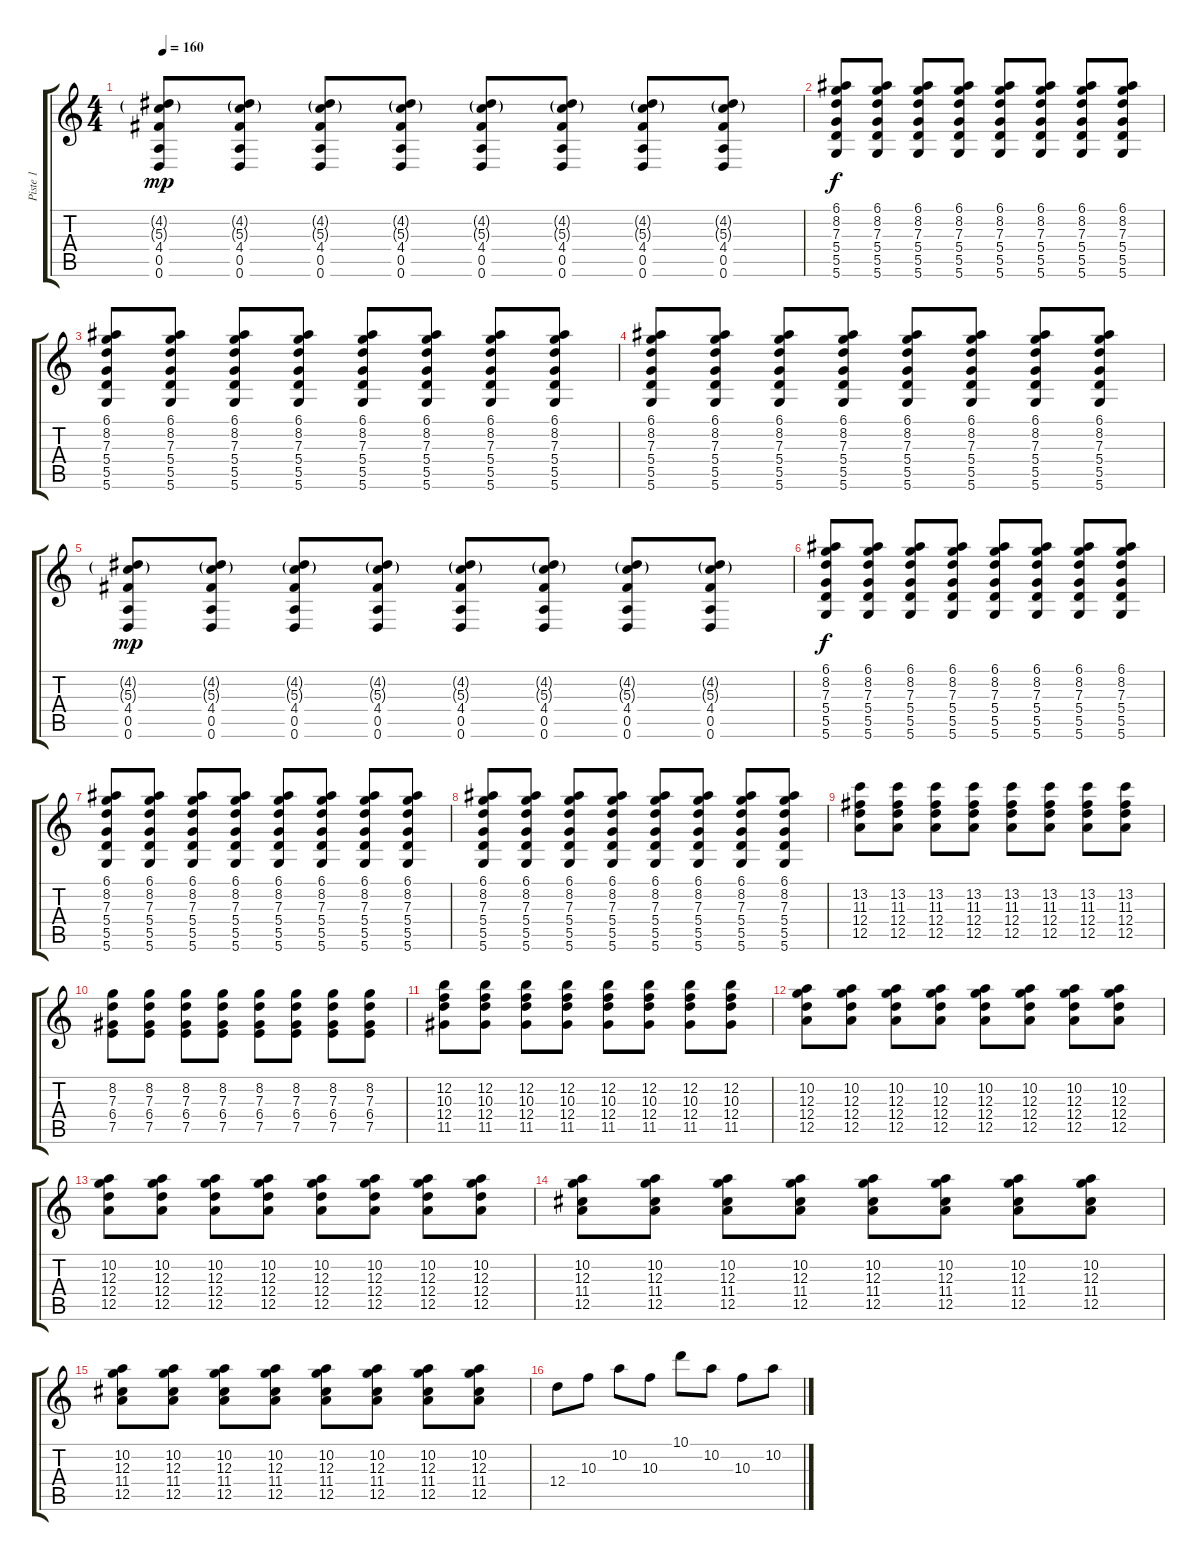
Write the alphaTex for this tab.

\track ("Piste 1" "Piste 1") {instrument overdrivenguitar}
\staff {score tabs}
\tuning (E4 B3 G3 D3 A2 D2) {hide}
\ts (4 4)
\tempo 160
\clef g2
\ks c
(4.2{g} 5.3{g} 4.4 0.5 0.6).8{dy mp} (4.2{g} 5.3{g} 4.4 0.5 0.6).8 (4.2{g} 5.3{g} 4.4 0.5 0.6).8 (4.2{g} 5.3{g} 4.4 0.5 0.6).8 (4.2{g} 5.3{g} 4.4 0.5 0.6).8 (4.2{g} 5.3{g} 4.4 0.5 0.6).8 (4.2{g} 5.3{g} 4.4 0.5 0.6).8 (4.2{g} 5.3{g} 4.4 0.5 0.6).8 |
(6.1 8.2 7.3 5.4 5.5 5.6).8{dy f} (6.1 8.2 7.3 5.4 5.5 5.6).8 (6.1 8.2 7.3 5.4 5.5 5.6).8 (6.1 8.2 7.3 5.4 5.5 5.6).8 (6.1 8.2 7.3 5.4 5.5 5.6).8 (6.1 8.2 7.3 5.4 5.5 5.6).8 (6.1 8.2 7.3 5.4 5.5 5.6).8 (6.1 8.2 7.3 5.4 5.5 5.6).8 |
(6.1 8.2 7.3 5.4 5.5 5.6).8 (6.1 8.2 7.3 5.4 5.5 5.6).8 (6.1 8.2 7.3 5.4 5.5 5.6).8 (6.1 8.2 7.3 5.4 5.5 5.6).8 (6.1 8.2 7.3 5.4 5.5 5.6).8 (6.1 8.2 7.3 5.4 5.5 5.6).8 (6.1 8.2 7.3 5.4 5.5 5.6).8 (6.1 8.2 7.3 5.4 5.5 5.6).8 |
(6.1 8.2 7.3 5.4 5.5 5.6).8 (6.1 8.2 7.3 5.4 5.5 5.6).8 (6.1 8.2 7.3 5.4 5.5 5.6).8 (6.1 8.2 7.3 5.4 5.5 5.6).8 (6.1 8.2 7.3 5.4 5.5 5.6).8 (6.1 8.2 7.3 5.4 5.5 5.6).8 (6.1 8.2 7.3 5.4 5.5 5.6).8 (6.1 8.2 7.3 5.4 5.5 5.6).8 |
(4.2{g} 5.3{g} 4.4 0.5 0.6).8{dy mp} (4.2{g} 5.3{g} 4.4 0.5 0.6).8 (4.2{g} 5.3{g} 4.4 0.5 0.6).8 (4.2{g} 5.3{g} 4.4 0.5 0.6).8 (4.2{g} 5.3{g} 4.4 0.5 0.6).8 (4.2{g} 5.3{g} 4.4 0.5 0.6).8 (4.2{g} 5.3{g} 4.4 0.5 0.6).8 (4.2{g} 5.3{g} 4.4 0.5 0.6).8 |
(6.1 8.2 7.3 5.4 5.5 5.6).8{dy f} (6.1 8.2 7.3 5.4 5.5 5.6).8 (6.1 8.2 7.3 5.4 5.5 5.6).8 (6.1 8.2 7.3 5.4 5.5 5.6).8 (6.1 8.2 7.3 5.4 5.5 5.6).8 (6.1 8.2 7.3 5.4 5.5 5.6).8 (6.1 8.2 7.3 5.4 5.5 5.6).8 (6.1 8.2 7.3 5.4 5.5 5.6).8 |
(6.1 8.2 7.3 5.4 5.5 5.6).8 (6.1 8.2 7.3 5.4 5.5 5.6).8 (6.1 8.2 7.3 5.4 5.5 5.6).8 (6.1 8.2 7.3 5.4 5.5 5.6).8 (6.1 8.2 7.3 5.4 5.5 5.6).8 (6.1 8.2 7.3 5.4 5.5 5.6).8 (6.1 8.2 7.3 5.4 5.5 5.6).8 (6.1 8.2 7.3 5.4 5.5 5.6).8 |
(6.1 8.2 7.3 5.4 5.5 5.6).8 (6.1 8.2 7.3 5.4 5.5 5.6).8 (6.1 8.2 7.3 5.4 5.5 5.6).8 (6.1 8.2 7.3 5.4 5.5 5.6).8 (6.1 8.2 7.3 5.4 5.5 5.6).8 (6.1 8.2 7.3 5.4 5.5 5.6).8 (6.1 8.2 7.3 5.4 5.5 5.6).8 (6.1 8.2 7.3 5.4 5.5 5.6).8 |
(13.2 11.3 12.4 12.5).8 (13.2 11.3 12.4 12.5).8 (13.2 11.3 12.4 12.5).8 (13.2 11.3 12.4 12.5).8 (13.2 11.3 12.4 12.5).8 (13.2 11.3 12.4 12.5).8 (13.2 11.3 12.4 12.5).8 (13.2 11.3 12.4 12.5).8 |
(8.2 7.3 6.4 7.5).8 (8.2 7.3 6.4 7.5).8 (8.2 7.3 6.4 7.5).8 (8.2 7.3 6.4 7.5).8 (8.2 7.3 6.4 7.5).8 (8.2 7.3 6.4 7.5).8 (8.2 7.3 6.4 7.5).8 (8.2 7.3 6.4 7.5).8 |
(12.2 10.3 12.4 11.5).8 (12.2 10.3 12.4 11.5).8 (12.2 10.3 12.4 11.5).8 (12.2 10.3 12.4 11.5).8 (12.2 10.3 12.4 11.5).8 (12.2 10.3 12.4 11.5).8 (12.2 10.3 12.4 11.5).8 (12.2 10.3 12.4 11.5).8 |
(10.2 12.3 12.4 12.5).8 (10.2 12.3 12.4 12.5).8 (10.2 12.3 12.4 12.5).8 (10.2 12.3 12.4 12.5).8 (10.2 12.3 12.4 12.5).8 (10.2 12.3 12.4 12.5).8 (10.2 12.3 12.4 12.5).8 (10.2 12.3 12.4 12.5).8 |
(10.2 12.3 12.4 12.5).8 (10.2 12.3 12.4 12.5).8 (10.2 12.3 12.4 12.5).8 (10.2 12.3 12.4 12.5).8 (10.2 12.3 12.4 12.5).8 (10.2 12.3 12.4 12.5).8 (10.2 12.3 12.4 12.5).8 (10.2 12.3 12.4 12.5).8 |
(10.2 12.3 11.4 12.5).8 (10.2 12.3 11.4 12.5).8 (10.2 12.3 11.4 12.5).8 (10.2 12.3 11.4 12.5).8 (10.2 12.3 11.4 12.5).8 (10.2 12.3 11.4 12.5).8 (10.2 12.3 11.4 12.5).8 (10.2 12.3 11.4 12.5).8 |
(10.2 12.3 11.4 12.5).8 (10.2 12.3 11.4 12.5).8 (10.2 12.3 11.4 12.5).8 (10.2 12.3 11.4 12.5).8 (10.2 12.3 11.4 12.5).8 (10.2 12.3 11.4 12.5).8 (10.2 12.3 11.4 12.5).8 (10.2 12.3 11.4 12.5).8 |
12.4.8 10.3.8 10.2.8 10.3.8 10.1.8 10.2.8 10.3.8 10.2.8
